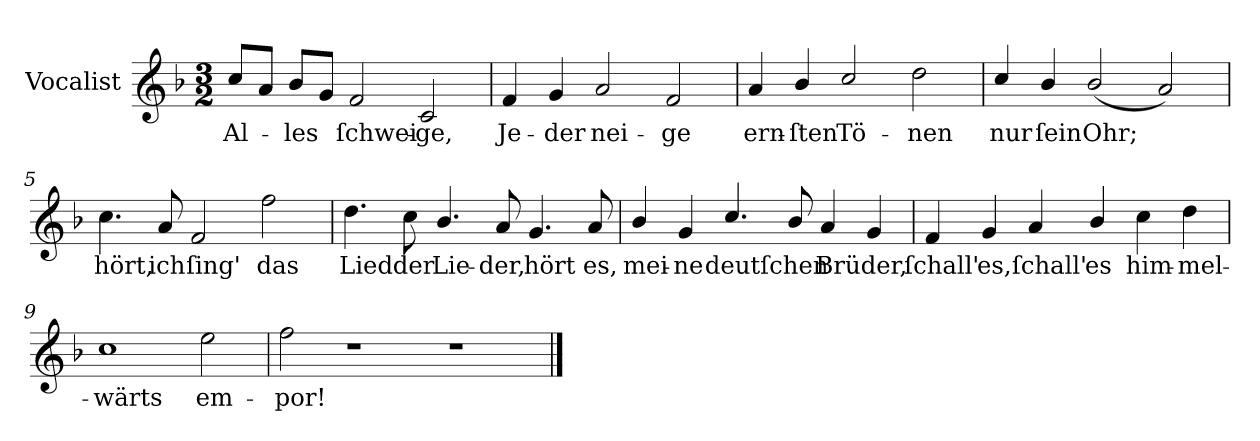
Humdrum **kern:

**kern	**text
*part1	*part1
*staff1	*staff1
*I"Vocalist	*
*k[b-]	*
*F:	*
*M3/2	*
=1	=1
8cc/L	Al-
8aJ	.
8b-L	-les
8gJ	.
2f	ſchwei-
2c	-ge,
=2	=2
4f	Je-
4g	-der
2a	nei-
2f	-ge
=3	=3
4a	ern-
4b-/	-ſten
2cc/	Tö-
2dd	-nen
=4	=4
4cc/	nur
4b-/	ſein
(2b-/	Ohr;
2a)	.
=5	=5
4.cc	hört,
8a	ich
2f	ſing'
2ff	das
=6	=6
4.dd	Lied
8cc	der
4.b-/	Lie-
8a	-der,
4.g	hört
8a	es,
=7	=7
4b-/	mei-
4g	-ne
4.cc/	deutſchen
8b-/	.
4a	Brüder,
4g	.
=8	=8
4f	ſchall'
4g	es,
4a	ſchall'
4b-/	es
4cc	him-
4dd	-mel-
=9	=9
1cc	-wärts
2ee	em-
=10	=10
2ff	-por!
1r	.
1r	.
==	==
*-	*-
